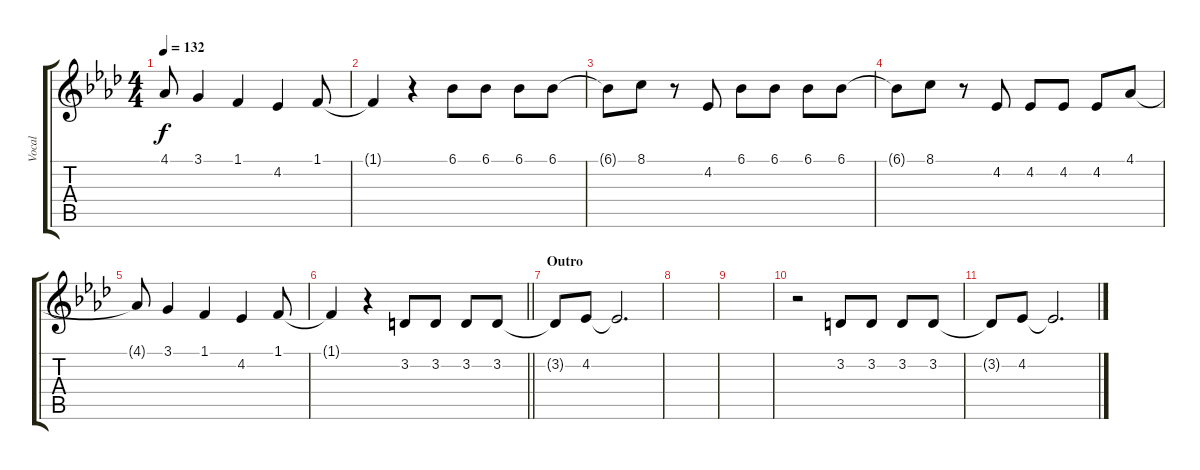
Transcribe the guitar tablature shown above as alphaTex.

\track ("Vocal" "Vocal") {instrument flute}
\staff {score tabs}
\tuning (E4 B3 G3 D3 A2 E2) {hide}
\ts (4 4)
\tempo 132
\clef g2
\ks ab
4.1{t}.8{dy f} 3.1.4 1.1.4 4.2.4 1.1.8 |
1.1{t}.4 r.4 6.1.8 6.1.8 6.1.8 6.1.8 |
6.1{t}.8 8.1.8 r.8 4.2.8 6.1.8 6.1.8 6.1.8 6.1.8 |
6.1{t}.8 8.1.8 r.8 4.2.8 4.2.8 4.2.8 4.2.8 4.1.8 |
4.1{t}.8 3.1.4 1.1.4 4.2.4 1.1.8 |
\barLineRight lightlight
1.1{t}.4 r.4 3.2.8 3.2.8 3.2.8 3.2.8 |
\section ("" "Outro")
3.2{t}.8 4.2.8 4.2{t}.2{d} |
|
|
r.2 3.2.8 3.2.8 3.2.8 3.2.8 |
3.2{t}.8 4.2.8 4.2{t}.2{d}
